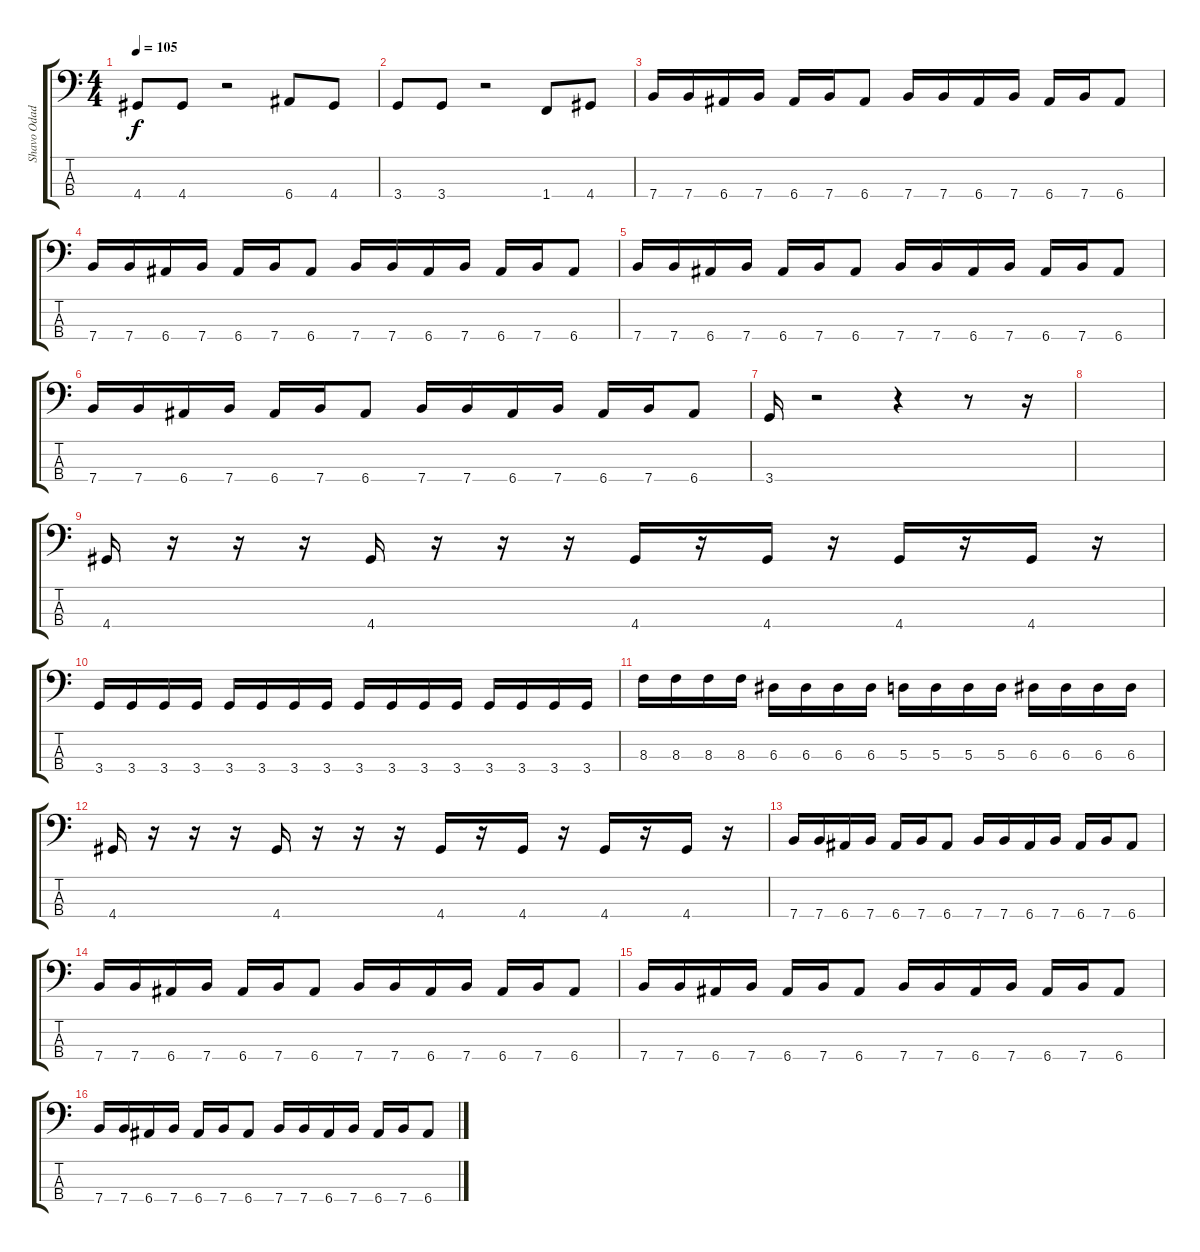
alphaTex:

\track ("Shavo Odadjian (Bass)" "Shavo Odad") {instrument electricbassfinger}
\staff {score tabs}
\tuning (G2 D2 A1 E1) {hide}
\ts (4 4)
\tempo 105
\clef f4
\ks c
4.4.8{dy f} 4.4.8 r.2 6.4.8 4.4.8 |
3.4.8 3.4.8 r.2 1.4.8 4.4.8 |
7.4.16 7.4.16 6.4.16 7.4.16 6.4.16 7.4.16 6.4.8 7.4.16 7.4.16 6.4.16 7.4.16 6.4.16 7.4.16 6.4.8 |
7.4.16 7.4.16 6.4.16 7.4.16 6.4.16 7.4.16 6.4.8 7.4.16 7.4.16 6.4.16 7.4.16 6.4.16 7.4.16 6.4.8 |
7.4.16 7.4.16 6.4.16 7.4.16 6.4.16 7.4.16 6.4.8 7.4.16 7.4.16 6.4.16 7.4.16 6.4.16 7.4.16 6.4.8 |
7.4.16 7.4.16 6.4.16 7.4.16 6.4.16 7.4.16 6.4.8 7.4.16 7.4.16 6.4.16 7.4.16 6.4.16 7.4.16 6.4.8 |
3.4.16 r.2 r.4 r.8 r.16 |
|
4.4.16 r.16 r.16 r.16 4.4.16 r.16 r.16 r.16 4.4.16 r.16 4.4.16 r.16 4.4.16 r.16 4.4.16 r.16 |
3.4.16 3.4.16 3.4.16 3.4.16 3.4.16 3.4.16 3.4.16 3.4.16 3.4.16 3.4.16 3.4.16 3.4.16 3.4.16 3.4.16 3.4.16 3.4.16 |
8.3.16 8.3.16 8.3.16 8.3.16 6.3.16 6.3.16 6.3.16 6.3.16 5.3.16 5.3.16 5.3.16 5.3.16 6.3.16 6.3.16 6.3.16 6.3.16 |
4.4.16 r.16 r.16 r.16 4.4.16 r.16 r.16 r.16 4.4.16 r.16 4.4.16 r.16 4.4.16 r.16 4.4.16 r.16 |
7.4.16 7.4.16 6.4.16 7.4.16 6.4.16 7.4.16 6.4.8 7.4.16 7.4.16 6.4.16 7.4.16 6.4.16 7.4.16 6.4.8 |
7.4.16 7.4.16 6.4.16 7.4.16 6.4.16 7.4.16 6.4.8 7.4.16 7.4.16 6.4.16 7.4.16 6.4.16 7.4.16 6.4.8 |
7.4.16 7.4.16 6.4.16 7.4.16 6.4.16 7.4.16 6.4.8 7.4.16 7.4.16 6.4.16 7.4.16 6.4.16 7.4.16 6.4.8 |
7.4.16 7.4.16 6.4.16 7.4.16 6.4.16 7.4.16 6.4.8 7.4.16 7.4.16 6.4.16 7.4.16 6.4.16 7.4.16 6.4.8
